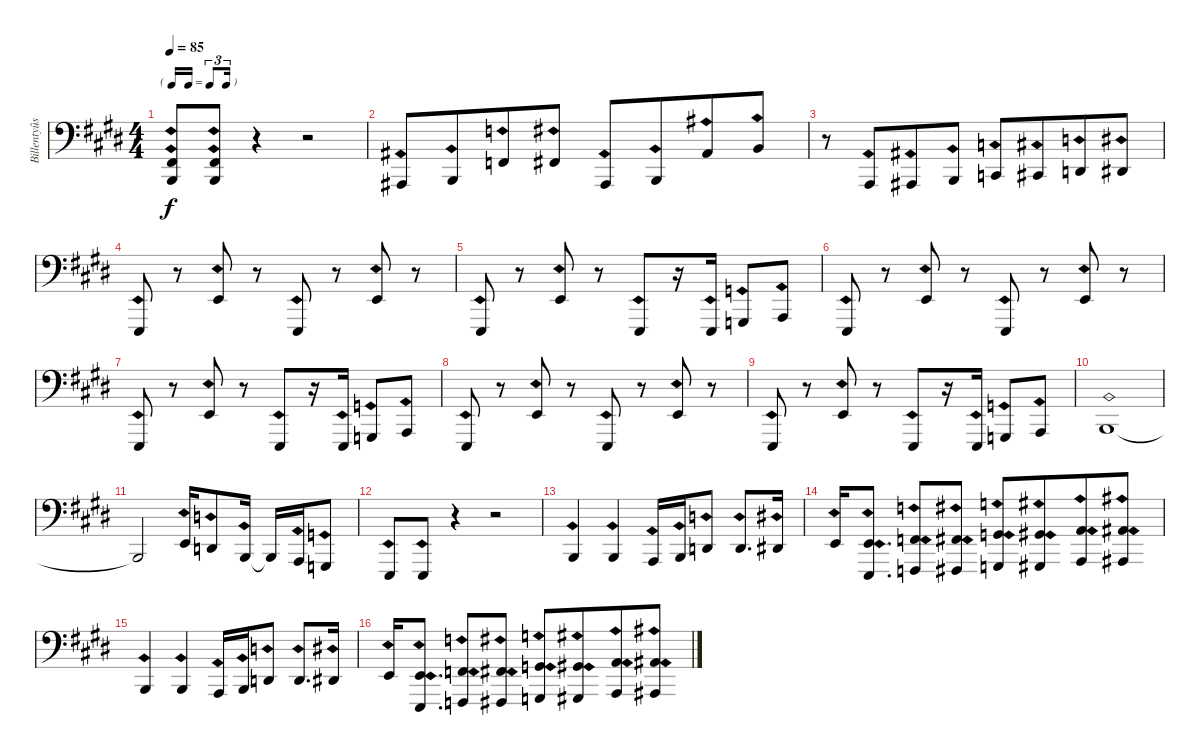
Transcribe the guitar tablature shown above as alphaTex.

\track ("Billentyûs 2 (Jon Lord)" "Billentyûs") {instrument rockorgan}
\staff {score}
\tuning (C3 G2 D2 A1 E1 B0) {hide}
\ts (4 4)
\tf triplet16th
\tempo 85
\clef f4
\ks e
(4.3{ph 12} 2.4{ph 12}).8{dy f} (4.3{ph 12} 2.4{ph 12}).8 r.4 r.2 |
1.4{ph 12}.8 2.4{ph 12}.8{beam merge} 3.3{ph 12}.8 4.3{ph 12}.8 1.4{ph 12}.8 2.4{ph 12}.8{beam merge} 3.2{ph 12}.8 4.2{ph 12}.8 |
r.8 0.4{ph 12}.8{beam merge} 1.4{ph 12}.8 2.4{ph 12}.8 3.4{ph 12}.8 4.4{ph 12}.8{beam merge} 0.3{ph 12}.8 1.3{ph 12}.8 |
0.5{ph 12}.8 r.8 2.3{ph 12}.8 r.8 0.5{ph 12}.8 r.8 2.3{ph 12}.8 r.8 |
0.5{ph 12}.8 r.8 2.3{ph 12}.8 r.8 0.5{ph 12}.8 r.16 0.5{ph 12}.16 3.5{ph 12}.8 0.4{ph 12}.8 |
0.5{ph 12}.8 r.8 2.3{ph 12}.8 r.8 0.5{ph 12}.8 r.8 2.3{ph 12}.8 r.8 |
0.5{ph 12}.8 r.8 2.3{ph 12}.8 r.8 0.5{ph 12}.8 r.16 0.5{ph 12}.16 3.5{ph 12}.8 0.4{ph 12}.8 |
0.5{ph 12}.8 r.8 2.3{ph 12}.8 r.8 0.5{ph 12}.8 r.8 2.3{ph 12}.8 r.8 |
0.5{ph 12}.8 r.8 2.3{ph 12}.8 r.8 0.5{ph 12}.8 r.16 0.5{ph 12}.16 3.5{ph 12}.8 0.4{ph 12}.8 |
2.4{ph 12}.1 |
2.4{t}.2 2.3{ph 12}.16 0.3{ph 12}.8 2.4{ph 12}.16 2.4{t}.16 0.4{ph 12}.16 3.5{ph 12}.8 |
0.5{ph 12}.8 0.5{ph 12}.8 r.4 r.2 |
2.4{ph 12}.4 2.4{ph 12}.4 0.4{ph 12}.16 2.4{ph 12}.16 0.3{ph 12}.8 0.3{ph 12}.8{d} 1.3{ph 12}.16 |
2.3{ph 12}.16 (2.3{ph 12} 0.5{ph 12}).8{d} (3.3{ph 12} 1.5{ph 12}).8 (4.3{ph 12} 2.5{ph 12}).8 (5.3{ph 12} 3.5{ph 12}).8 (1.2{ph 12} 4.5{ph 12}).8{beam merge} (2.2{ph 12} 0.4{ph 12}).8 (3.2{ph 12} 1.4{ph 12}).8 |
2.4{ph 12}.4 2.4{ph 12}.4 0.4{ph 12}.16 2.4{ph 12}.16 0.3{ph 12}.8 0.3{ph 12}.8{d} 1.3{ph 12}.16 |
2.3{ph 12}.16 (2.3{ph 12} 0.5{ph 12}).8{d} (3.3{ph 12} 1.5{ph 12}).8 (4.3{ph 12} 2.5{ph 12}).8 (5.3{ph 12} 3.5{ph 12}).8 (1.2{ph 12} 4.5{ph 12}).8{beam merge} (2.2{ph 12} 0.4{ph 12}).8 (3.2{ph 12} 1.4{ph 12}).8
